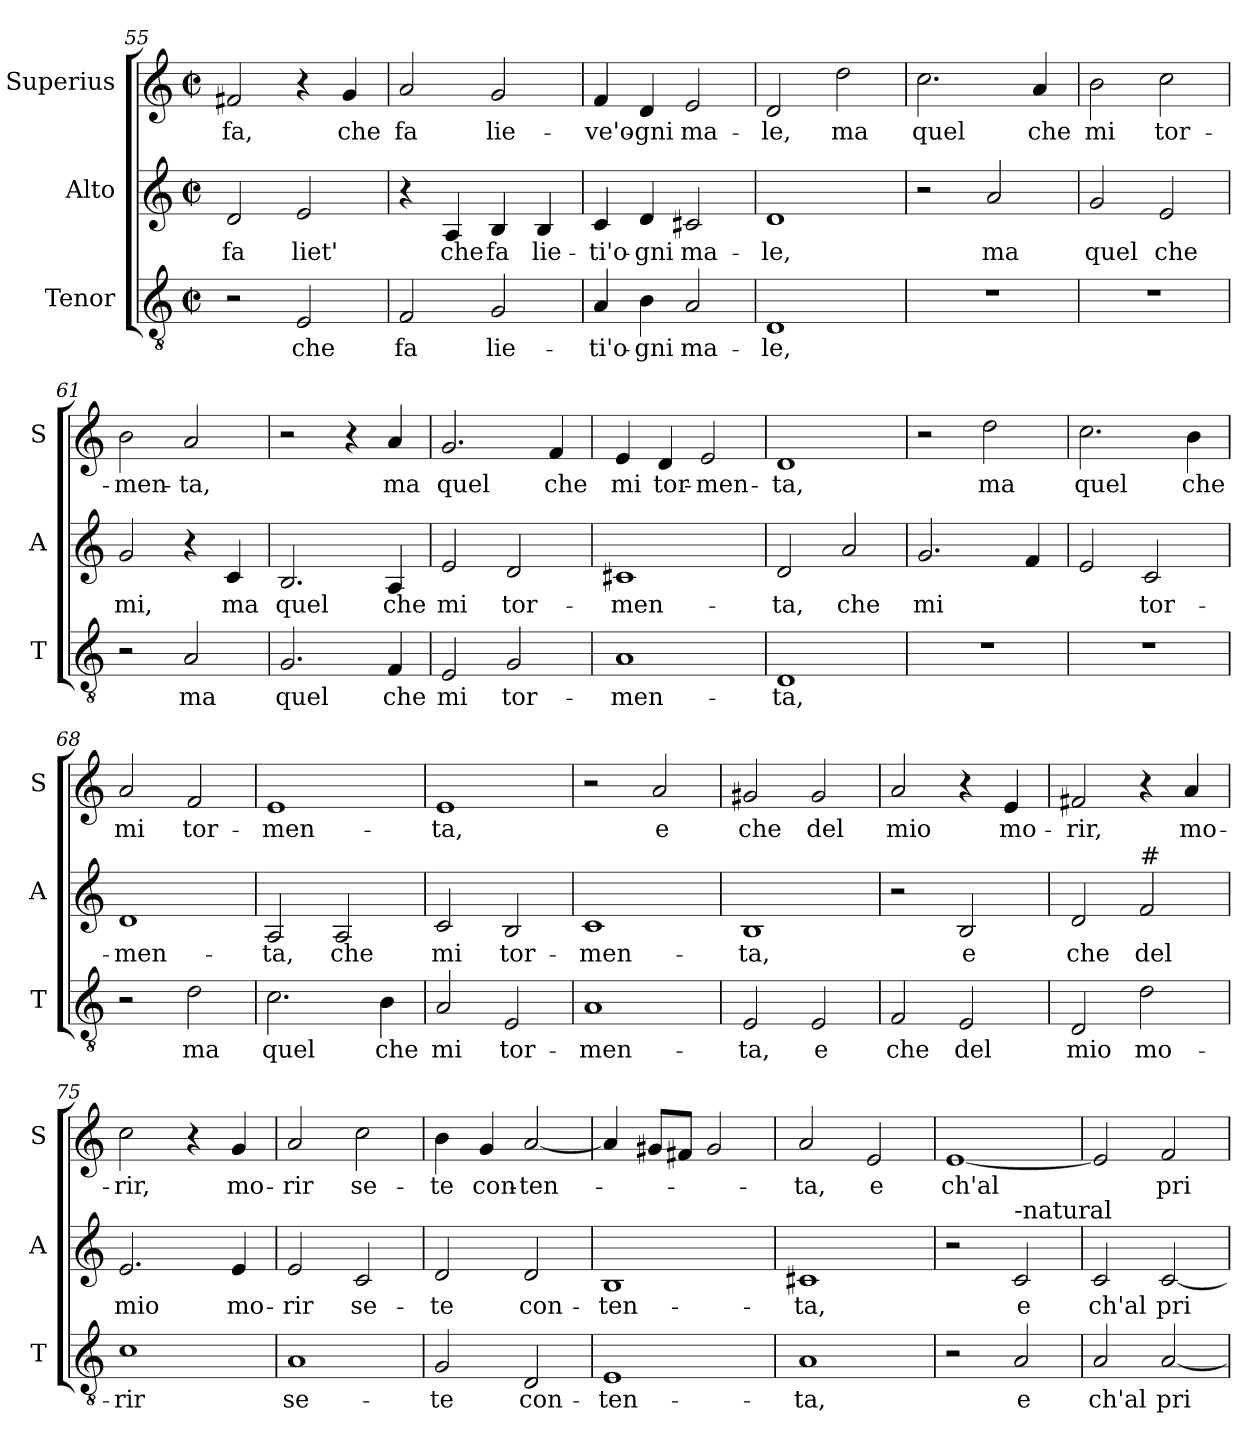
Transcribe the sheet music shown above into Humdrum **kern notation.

**kern	**text	**kern	**text	**kern	**text
*part3	*part3	*part2	*part2	*part1	*part1
*staff3	*staff3	*staff2	*staff2	*staff1	*staff1
*I"Tenor	*	*I"Alto	*	*I"Superius	*
*I'T	*	*I'A	*	*I'S	*
*clefGv2	*	*clefG2	*	*clefG2	*
*k[]	*	*k[]	*	*k[]	*
*C:	*	*C:	*	*C:	*
*M2/2	*	*M2/2	*	*M2/2	*
*met(c|)	*	*met(c|)	*	*met(c|)	*
=55	=55	=55	=55	=55	=55
!	!	!	!LO:LY:b	!	!LO:LY:b
2r	.	2d/	fa	2f#X/	fa,
!	!LO:LY:b	!	!LO:LY:b	!	!
2E/	che	2e/	liet'	4r	.
!	!	!	!	!	!LO:LY:b
.	.	.	.	4g/	che
!!LO:LB:g=z
=56	=56	=56	=56	=56	=56
!	!LO:LY:b	!	!	!	!LO:LY:b
2F/	fa	4r	.	2a/	fa
!	!	!	!LO:LY:b	!	!
.	.	4A/	che	.	.
!	!LO:LY:b	!	!LO:LY:b	!	!LO:LY:b
2G/	lie-	4B/	fa	2g/	lie-
!	!	!	!LO:LY:b	!	!
.	.	4B/	lie-	.	.
=57	=57	=57	=57	=57	=57
!	!LO:LY:b	!	!LO:LY:b	!	!LO:LY:b
4A/	-ti'o-	4c/	-ti'o-	4f/	-ve'o-
!	!LO:LY:b	!	!LO:LY:b	!	!LO:LY:b
4B\	-gni	4d/	-gni	4d/	-gni
!	!LO:LY:b	!	!LO:LY:b	!	!LO:LY:b
2A/	ma-	2c#X/	ma-	2e/	ma-
=58	=58	=58	=58	=58	=58
!	!LO:LY:b	!	!LO:LY:b	!	!LO:LY:b
1D	-le,	1d	-le,	2d/	-le,
!	!	!	!	!	!LO:LY:b
.	.	.	.	2dd\	ma
=59	=59	=59	=59	=59	=59
!	!	!	!	!	!LO:LY:b
1r	.	2r	.	2.cc\	quel
!	!	!	!LO:LY:b	!	!
.	.	2a/	ma	.	.
!	!	!	!	!	!LO:LY:b
.	.	.	.	4a/	che
=60	=60	=60	=60	=60	=60
!	!	!	!LO:LY:b	!	!LO:LY:b
1r	.	2g/	quel	2b\	mi
!	!	!	!LO:LY:b	!	!LO:LY:b
.	.	2e/	che	2cc\	tor-
=61	=61	=61	=61	=61	=61
!	!	!	!LO:LY:b	!	!LO:LY:b
2r	.	2g/	mi,	2b\	-men-
!	!LO:LY:b	!	!	!	!LO:LY:b
2A/	ma	4r	.	2a/	-ta,
!	!	!	!LO:LY:b	!	!
.	.	4c/	ma	.	.
=62	=62	=62	=62	=62	=62
!	!LO:LY:b	!	!LO:LY:b	!	!
2.G/	quel	2.B/	quel	2r	.
.	.	.	.	4r	.
!	!LO:LY:b	!	!LO:LY:b	!	!LO:LY:b
4F/	che	4A/	che	4a/	ma
!!LO:LB:g=z
=63	=63	=63	=63	=63	=63
!	!LO:LY:b	!	!LO:LY:b	!	!LO:LY:b
2E/	mi	2e/	mi	2.g/	quel
!	!LO:LY:b	!	!LO:LY:b	!	!
2G/	tor-	2d/	tor-	.	.
!	!	!	!	!	!LO:LY:b
.	.	.	.	4f/	che
=64	=64	=64	=64	=64	=64
!	!LO:LY:b	!	!LO:LY:b	!	!LO:LY:b
1A	-men-	1c#X	-men-	4e/	mi
!	!	!	!	!	!LO:LY:b
.	.	.	.	4d/	tor-
!	!	!	!	!	!LO:LY:b
.	.	.	.	2e/	-men-
=65	=65	=65	=65	=65	=65
!	!LO:LY:b	!	!LO:LY:b	!	!LO:LY:b
1D	-ta,	2d/	-ta,	1d	-ta,
!	!	!	!LO:LY:b	!	!
.	.	2a/	che	.	.
=66	=66	=66	=66	=66	=66
!	!	!	!LO:LY:b	!	!
1r	.	2.g/	mi	2r	.
!	!	!	!	!	!LO:LY:b
.	.	.	.	2dd\	ma
.	.	4f/	.	.	.
=67	=67	=67	=67	=67	=67
!	!	!	!	!	!LO:LY:b
1r	.	2e/	.	2.cc\	quel
!	!	!	!LO:LY:b	!	!
.	.	2c/	tor-	.	.
!	!	!	!	!	!LO:LY:b
.	.	.	.	4b\	che
=68	=68	=68	=68	=68	=68
!	!	!	!LO:LY:b	!	!LO:LY:b
2r	.	1d	-men-	2a/	mi
!	!LO:LY:b	!	!	!	!LO:LY:b
2d\	ma	.	.	2f/	tor-
=69	=69	=69	=69	=69	=69
!	!LO:LY:b	!	!LO:LY:b	!	!LO:LY:b
2.c\	quel	2A/	-ta,	1e	-men-
!	!	!	!LO:LY:b	!	!
.	.	2A/	che	.	.
!	!LO:LY:b	!	!	!	!
4B\	che	.	.	.	.
!!LO:LB:g=z
=70	=70	=70	=70	=70	=70
!	!LO:LY:b	!	!LO:LY:b	!	!LO:LY:b
2A/	mi	2c/	mi	1e	-ta,
!	!LO:LY:b	!	!LO:LY:b	!	!
2E/	tor-	2B/	tor-	.	.
=71	=71	=71	=71	=71	=71
!	!LO:LY:b	!	!LO:LY:b	!	!
1A	-men-	1c	-men-	2r	.
!	!	!	!	!	!LO:LY:b
.	.	.	.	2a/	e
=72	=72	=72	=72	=72	=72
!	!LO:LY:b	!	!LO:LY:b	!	!LO:LY:b
2E/	-ta,	1B	-ta,	2g#X/	che
!	!LO:LY:b	!	!	!	!LO:LY:b
2E/	e	.	.	2g#/	del
=73	=73	=73	=73	=73	=73
!	!LO:LY:b	!	!	!	!LO:LY:b
2F/	che	2r	.	2a/	mio
!	!LO:LY:b	!	!LO:LY:b	!	!
2E/	del	2B/	e	4r	.
!	!	!	!	!	!LO:LY:b
.	.	.	.	4e/	mo-
=74	=74	=74	=74	=74	=74
!	!LO:LY:b	!	!LO:LY:b	!	!LO:LY:b
2D/	mio	2d/	che	2f#X/	-rir,
!	!	!LO:TX:a:t=#	!	!	!
!	!LO:LY:b	!	!LO:LY:b	!	!
2d\	mo-	2f/	del	4r	.
!	!	!	!	!	!LO:LY:b
.	.	.	.	4a/	mo-
=75	=75	=75	=75	=75	=75
!	!LO:LY:b	!	!LO:LY:b	!	!LO:LY:b
1c	-rir	2.e/	mio	2cc\	-rir,
.	.	.	.	4r	.
!	!	!	!LO:LY:b	!	!LO:LY:b
.	.	4e/	mo-	4g/	mo-
=76	=76	=76	=76	=76	=76
!	!LO:LY:b	!	!LO:LY:b	!	!LO:LY:b
1A	se-	2e/	-rir	2a/	-rir
!	!	!	!LO:LY:b	!	!LO:LY:b
.	.	2c/	se-	2cc\	se-
!!LO:PB:g=z
=77	=77	=77	=77	=77	=77
!	!LO:LY:b	!	!LO:LY:b	!	!LO:LY:b
2G/	-te	2d/	-te	4b\	-te
!	!	!	!	!	!LO:LY:b
.	.	.	.	4g/	con-
!	!LO:LY:b	!	!LO:LY:b	!	!LO:LY:b
2D/	con-	2d/	con-	[2a/	-ten-
=78	=78	=78	=78	=78	=78
!	!LO:LY:b	!	!LO:LY:b	!	!
1E	-ten-	1B	-ten-	4a/]	.
.	.	.	.	8g#X/L	.
.	.	.	.	8f#X/J	.
.	.	.	.	2g#/	.
=79	=79	=79	=79	=79	=79
!	!LO:LY:b	!	!LO:LY:b	!	!LO:LY:b
1A	-ta,	1c#X	-ta,	2a/	-ta,
!	!	!	!	!	!LO:LY:b
.	.	.	.	2e/	e
=80	=80	=80	=80	=80	=80
!	!	!	!	!	!LO:LY:b
2r	.	2r	.	[1e	ch'al
!	!	!LO:TX:a:t=-natural	!	!	!
!	!LO:LY:b	!	!LO:LY:b	!	!
2A/	e	2c/	e	.	.
=81	=81	=81	=81	=81	=81
!	!LO:LY:b	!	!LO:LY:b	!	!
2A/	ch'al	2c/	ch'al	2e/]	.
!	!LO:LY:b	!	!LO:LY:b	!	!LO:LY:b
[2A/	pri-	[2c/	pri-	2f/	pri-
=	=	=	=	=	=
*-	*-	*-	*-	*-	*-
